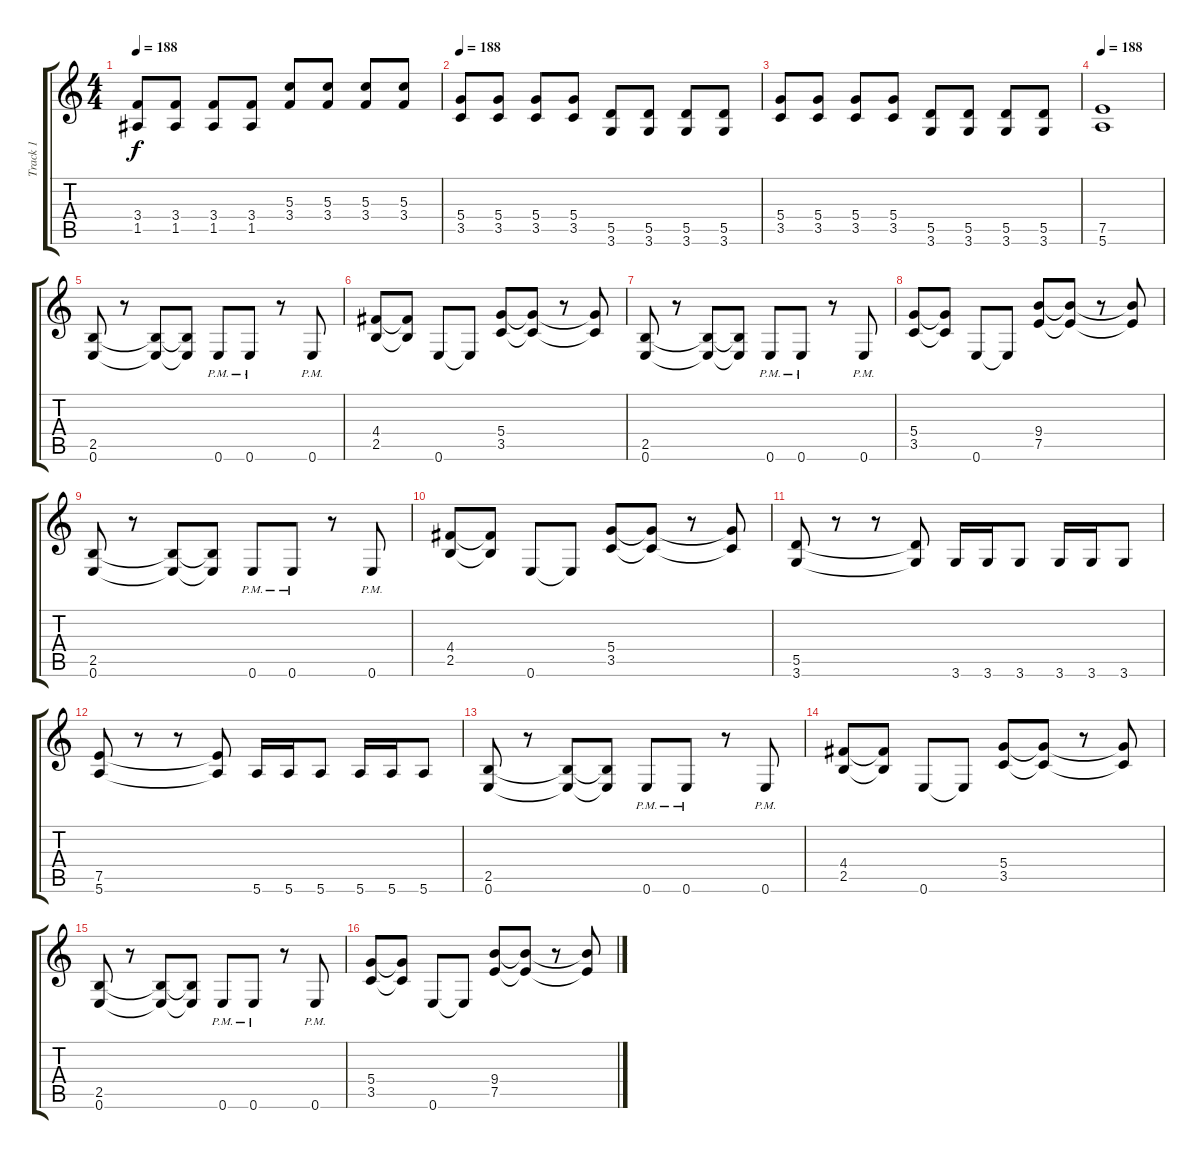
\track ("Track 1" "Track 1") {instrument distortionguitar}
\staff {score tabs}
\tuning (E4 B3 G3 D3 A2 E2) {hide}
\ts (4 4)
\tempo 188
\clef g2
\ks c
(3.4 1.5).8{dy f} (3.4 1.5).8 (3.4 1.5).8 (3.4 1.5).8 (5.3 3.4).8 (5.3 3.4).8 (5.3 3.4).8 (5.3 3.4).8 |
\tempo 188
(5.4 3.5).8 (5.4 3.5).8 (5.4 3.5).8 (5.4 3.5).8 (5.5 3.6).8 (5.5 3.6).8 (5.5 3.6).8 (5.5 3.6).8 |
(5.4 3.5).8 (5.4 3.5).8 (5.4 3.5).8 (5.4 3.5).8 (5.5 3.6).8 (5.5 3.6).8 (5.5 3.6).8 (5.5 3.6).8 |
\tempo 188
(7.5 5.6).1 |
(2.5 0.6).8 r.8 (2.5{t} 0.6{t}).8 (2.5{t} 0.6{t}).8 0.6{pm}.8 0.6{pm}.8 r.8 0.6{pm}.8 |
(4.4 2.5).8 (4.4{t} 2.5{t}).8 0.6.8 0.6{t}.8 (5.4 3.5).8 (5.4{t} 3.5{t}).8 r.8 (5.4{t} 3.5{t}).8 |
(2.5 0.6).8 r.8 (2.5{t} 0.6{t}).8 (2.5{t} 0.6{t}).8 0.6{pm}.8 0.6{pm}.8 r.8 0.6{pm}.8 |
(5.4 3.5).8 (5.4{t} 3.5{t}).8 0.6.8 0.6{t}.8 (9.4 7.5).8 (9.4{t} 7.5{t}).8 r.8 (9.4{t} 7.5{t}).8 |
(2.5 0.6).8 r.8 (2.5{t} 0.6{t}).8 (2.5{t} 0.6{t}).8 0.6{pm}.8 0.6{pm}.8 r.8 0.6{pm}.8 |
(4.4 2.5).8 (4.4{t} 2.5{t}).8 0.6.8 0.6{t}.8 (5.4 3.5).8 (5.4{t} 3.5{t}).8 r.8 (5.4{t} 3.5{t}).8 |
(5.5 3.6).8 r.8 r.8 (5.5{t} 3.6{t}).8 3.6.16 3.6.16 3.6.8 3.6.16 3.6.16 3.6.8 |
(7.5 5.6).8 r.8 r.8 (7.5{t} 5.6{t}).8 5.6.16 5.6.16 5.6.8 5.6.16 5.6.16 5.6.8 |
(2.5 0.6).8 r.8 (2.5{t} 0.6{t}).8 (2.5{t} 0.6{t}).8 0.6{pm}.8 0.6{pm}.8 r.8 0.6{pm}.8 |
(4.4 2.5).8 (4.4{t} 2.5{t}).8 0.6.8 0.6{t}.8 (5.4 3.5).8 (5.4{t} 3.5{t}).8 r.8 (5.4{t} 3.5{t}).8 |
(2.5 0.6).8 r.8 (2.5{t} 0.6{t}).8 (2.5{t} 0.6{t}).8 0.6{pm}.8 0.6{pm}.8 r.8 0.6{pm}.8 |
(5.4 3.5).8 (5.4{t} 3.5{t}).8 0.6.8 0.6{t}.8 (9.4 7.5).8 (9.4{t} 7.5{t}).8 r.8 (9.4{t} 7.5{t}).8
